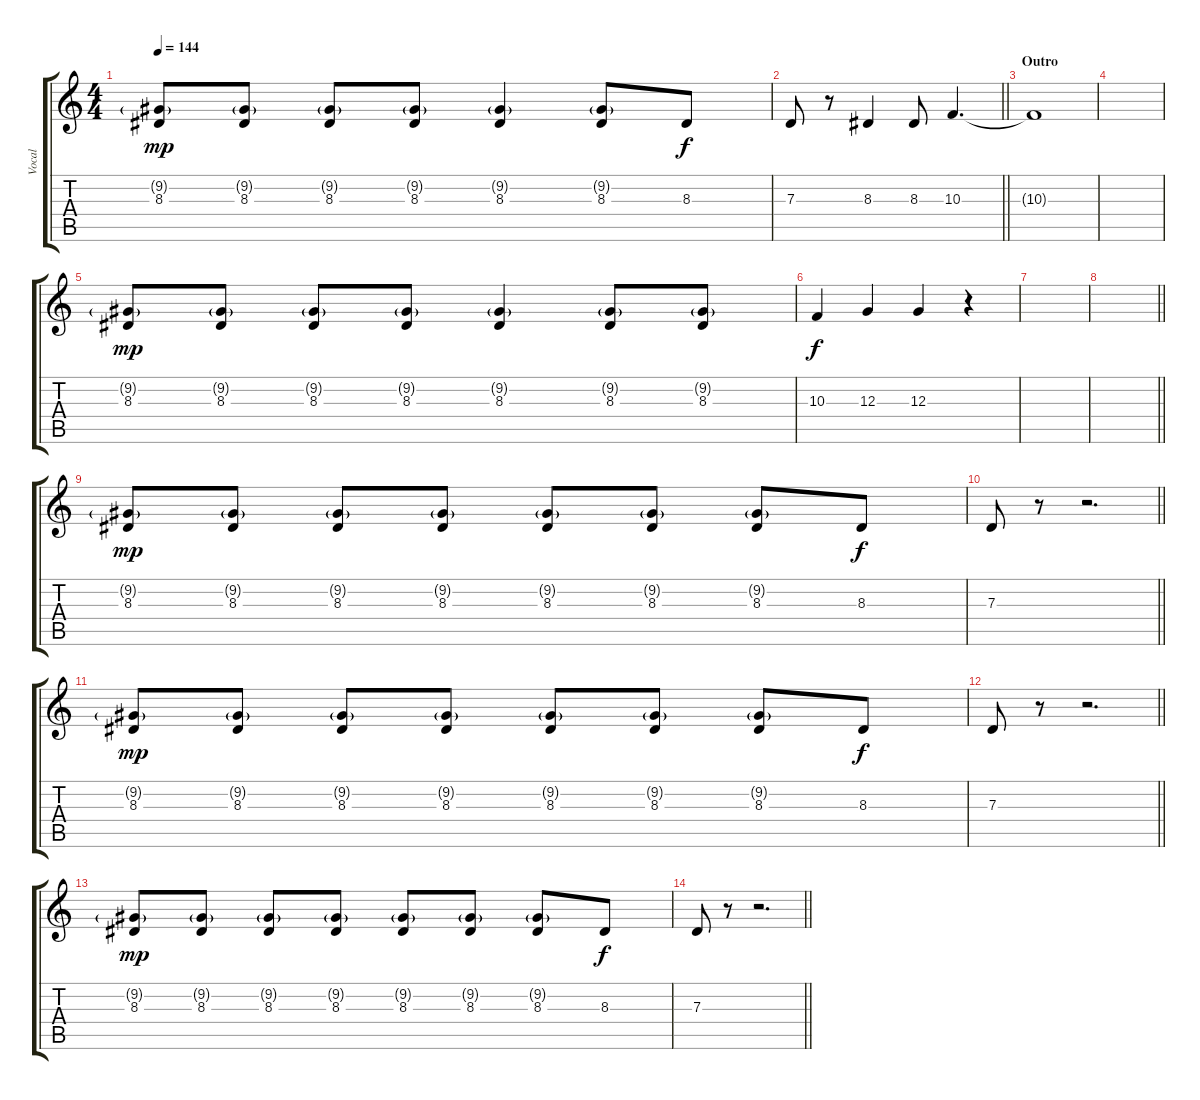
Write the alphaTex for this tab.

\track ("Vocal" "Vocal") {instrument clarinet}
\staff {score tabs}
\tuning (E4 B3 G3 D3 A2 E2) {hide}
\ts (4 4)
\tempo 144
\clef g2
\ks c
(9.2{g} 8.3).8{dy mp} (9.2{g} 8.3).8 (9.2{g} 8.3).8 (9.2{g} 8.3).8 (9.2{g} 8.3).4 (9.2{g} 8.3).8 8.3.8{dy f} |
\barLineRight lightlight
7.3.8 r.8 8.3.4 8.3.8 10.3.4{d} |
\section ("" "Outro")
10.3{t}.1 |
|
(9.2{g} 8.3).8{dy mp} (9.2{g} 8.3).8 (9.2{g} 8.3).8 (9.2{g} 8.3).8 (9.2{g} 8.3).4 (9.2{g} 8.3).8 (9.2{g} 8.3).8 |
10.3.4{dy f} 12.3.4 12.3.4 r.4 |
|
\barLineRight lightlight
|
(9.2{g} 8.3).8{dy mp} (9.2{g} 8.3).8 (9.2{g} 8.3).8 (9.2{g} 8.3).8 (9.2{g} 8.3).8 (9.2{g} 8.3).8 (9.2{g} 8.3).8 8.3.8{dy f} |
\barLineRight lightlight
7.3.8 r.8 r.2{d} |
(9.2{g} 8.3).8{dy mp} (9.2{g} 8.3).8 (9.2{g} 8.3).8 (9.2{g} 8.3).8 (9.2{g} 8.3).8 (9.2{g} 8.3).8 (9.2{g} 8.3).8 8.3.8{dy f} |
\barLineRight lightlight
7.3.8 r.8 r.2{d} |
(9.2{g} 8.3).8{dy mp balance 0} (9.2{g} 8.3).8 (9.2{g} 8.3).8 (9.2{g} 8.3).8 (9.2{g} 8.3).8 (9.2{g} 8.3).8 (9.2{g} 8.3).8 8.3.8{dy f} |
\barLineRight lightlight
7.3.8 r.8 r.2{d}
